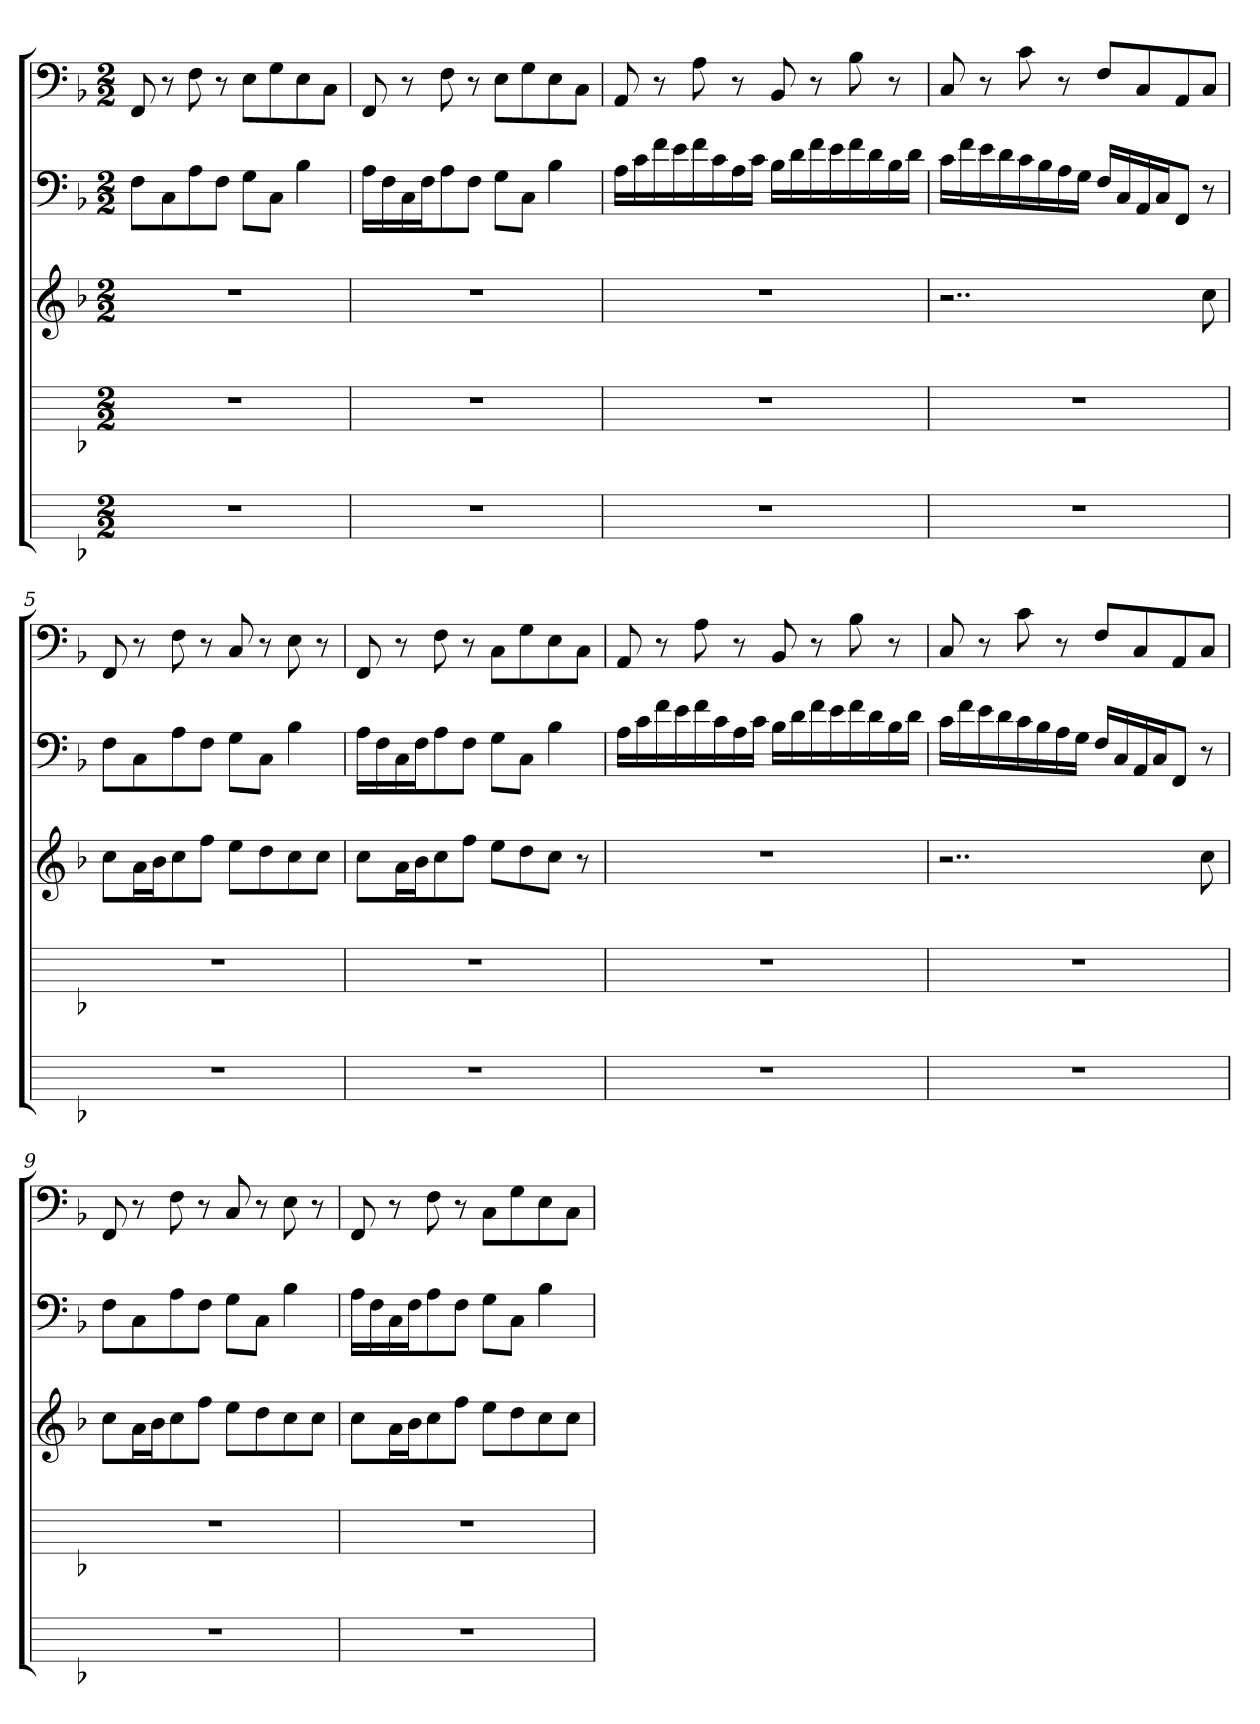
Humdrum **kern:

**kern	**kern	**kern	**kern	**kern
*part5	*part4	*part3	*part2	*part1
*staff5	*staff4	*staff3	*staff2	*staff1
*k[b-]	*k[b-]	*k[b-]	*k[b-]	*k[b-]
*F:	*F:	*F:	*F:	*F:
*M2/2	*M2/2	*M2/2	*M2/2	*M2/2
=1	=1	=1	=1	=1
1r	1r	1r	8FL	8FF
.	.	.	8C	8r
.	.	.	8A	8F
.	.	.	8FJ	8r
.	.	.	8GL	8EL
.	.	.	8CJ	8G
.	.	.	4B-	8E
.	.	.	.	8CJ
=2	=2	=2	=2	=2
1r	1r	1r	16ALL	8FF
.	.	.	16F	.
.	.	.	16C	8r
.	.	.	16FJ	.
.	.	.	8A	8F
.	.	.	8FJ	8r
.	.	.	8GL	8EL
.	.	.	8CJ	8G
.	.	.	4B-	8E
.	.	.	.	8CJ
=3	=3	=3	=3	=3
1r	1r	1r	16ALL	8AA
.	.	.	16c	.
.	.	.	16f	8r
.	.	.	16e	.
.	.	.	16f	8A
.	.	.	16c	.
.	.	.	16A	8r
.	.	.	16cJJ	.
.	.	.	16B-LL	8BB-
.	.	.	16d	.
.	.	.	16f	8r
.	.	.	16e	.
.	.	.	16f	8B-
.	.	.	16d	.
.	.	.	16B-	8r
.	.	.	16dJJ	.
=4	=4	=4	=4	=4
1r	1r	2..r	16cLL	8C
.	.	.	16f	.
.	.	.	16e	8r
.	.	.	16d	.
.	.	.	16c	8c
.	.	.	16B-	.
.	.	.	16A	8r
.	.	.	16GJJ	.
.	.	.	16FLL	8FL
.	.	.	16C	.
.	.	.	16AA	8C
.	.	.	16CJ	.
.	.	.	8FFJ	8AA
.	.	8cc	8r	8CJ
=5	=5	=5	=5	=5
1r	1r	8ccL	8FL	8FF
.	.	16aL	8C	8r
.	.	16b-J	.	.
.	.	8cc	8A	8F
.	.	8ffJ	8FJ	8r
.	.	8eeL	8GL	8C
.	.	8dd	8CJ	8r
.	.	8cc	4B-	8E
.	.	8ccJ	.	8r
=6	=6	=6	=6	=6
1r	1r	8ccL	16ALL	8FF
.	.	.	16F	.
.	.	16aL	16C	8r
.	.	16b-J	16FJ	.
.	.	8cc	8A	8F
.	.	8ffJ	8FJ	8r
.	.	8eeL	8GL	8CL
.	.	8dd	8CJ	8G
.	.	8ccJ	4B-	8E
.	.	8r	.	8CJ
=7	=7	=7	=7	=7
1r	1r	1r	16ALL	8AA
.	.	.	16c	.
.	.	.	16f	8r
.	.	.	16e	.
.	.	.	16f	8A
.	.	.	16c	.
.	.	.	16A	8r
.	.	.	16cJJ	.
.	.	.	16B-LL	8BB-
.	.	.	16d	.
.	.	.	16f	8r
.	.	.	16e	.
.	.	.	16f	8B-
.	.	.	16d	.
.	.	.	16B-	8r
.	.	.	16dJJ	.
=8	=8	=8	=8	=8
1r	1r	2..r	16cLL	8C
.	.	.	16f	.
.	.	.	16e	8r
.	.	.	16d	.
.	.	.	16c	8c
.	.	.	16B-	.
.	.	.	16A	8r
.	.	.	16GJJ	.
.	.	.	16FLL	8FL
.	.	.	16C	.
.	.	.	16AA	8C
.	.	.	16CJ	.
.	.	.	8FFJ	8AA
.	.	8cc	8r	8CJ
=9	=9	=9	=9	=9
1r	1r	8ccL	8FL	8FF
.	.	16aL	8C	8r
.	.	16b-J	.	.
.	.	8cc	8A	8F
.	.	8ffJ	8FJ	8r
.	.	8eeL	8GL	8C
.	.	8dd	8CJ	8r
.	.	8cc	4B-	8E
.	.	8ccJ	.	8r
=10	=10	=10	=10	=10
1r	1r	8ccL	16ALL	8FF
.	.	.	16F	.
.	.	16aL	16C	8r
.	.	16b-J	16FJ	.
.	.	8cc	8A	8F
.	.	8ffJ	8FJ	8r
.	.	8eeL	8GL	8CL
.	.	8dd	8CJ	8G
.	.	8cc	4B-	8E
.	.	8ccJ	.	8CJ
=	=	=	=	=
*-	*-	*-	*-	*-
